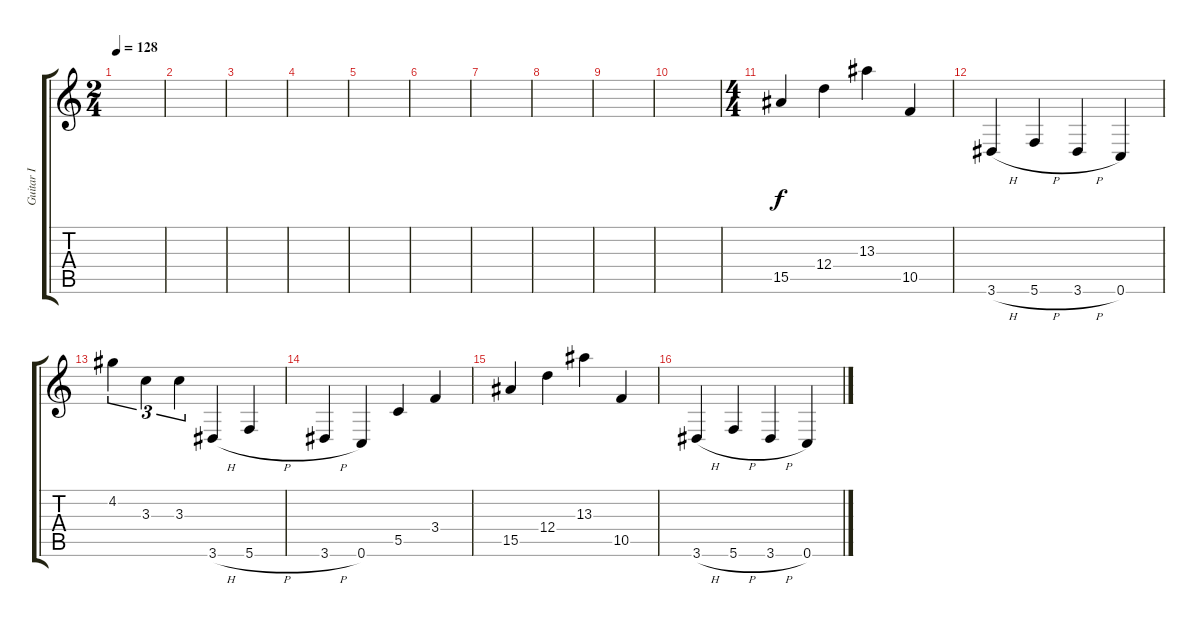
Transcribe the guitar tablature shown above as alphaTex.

\track ("Guitar I" "Guitar I") {instrument overdrivenguitar}
\staff {score tabs}
\tuning (G4 E4 A3 D3 G2 C2) {hide}
\ts (2 4)
\tempo 128
\clef g2
\ks c
|
|
|
|
|
|
|
|
|
|
\ts (4 4)
15.5.4 12.4.4 13.3.4 10.5.4 |
3.6{h}.4 5.6{h}.4 3.6{h}.4 0.6.4 |
4.2.4{tu (3 2)} 3.3.4{tu (3 2)} 3.3.4{tu (3 2)} 3.6{h}.4 5.6{h}.4 |
3.6{h}.4 0.6.4 5.5.4 3.4.4 |
15.5.4 12.4.4 13.3.4 10.5.4 |
3.6{h}.4 5.6{h}.4 3.6{h}.4 0.6.4
